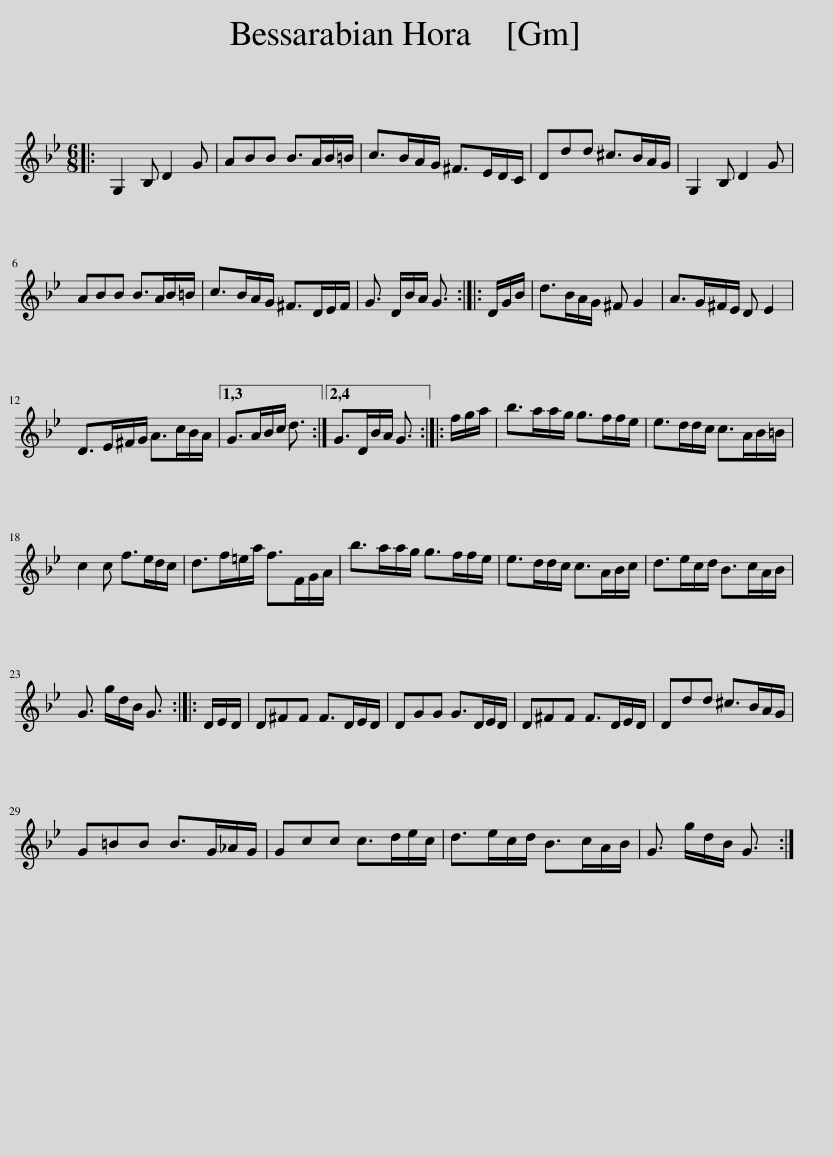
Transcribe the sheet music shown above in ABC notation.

X:1
L:1/8
M:6/8
I:linebreak $
K:Gmin
V:1 treble
V:1
|: G,2 B, D2 G | ABB B>AB/=B/ | c>BA/G/ ^F>ED/C/ | Ddd ^c>BA/G/ | G,2 B, D2 G |$ %5
 ABB B>AB/=B/ | c>BA/G/ ^F>DE/F/ | G3/2 D/B/A/ G3/2 :: D/G/B/ | d>BA/G/ ^F G2 | %10
 A>G^F/E/ D E2 |$ D>E^F/G/ A>cB/A/ |1,3 G>AB/c/ d3/2 :|2,4 G>DB/A/ G3/2 :: f/g/a/ | %15
 b>aa/g/ g>ff/e/ | e>dd/c/ c>AB/=B/ |$ c2 c f>ed/c/ | d>f=e/a/ f>FG/A/ | b>aa/g/ g>ff/e/ | %20
 e>dd/c/ c>AB/c/ | d>ec/d/ B>cA/B/ |$ G3/2 g/d/B/ G3/2 :: D/E/D/ | D^FF F>DE/D/ | %25
 DGG G>DE/D/ | D^FF F>DE/D/ | Ddd ^c>BA/G/ |$ G=BB B>G_A/G/ | Gcc c>de/c/ | %30
 d>ec/d/ B>cA/B/ | G3/2 g/d/B/ G3/2 :| %32
